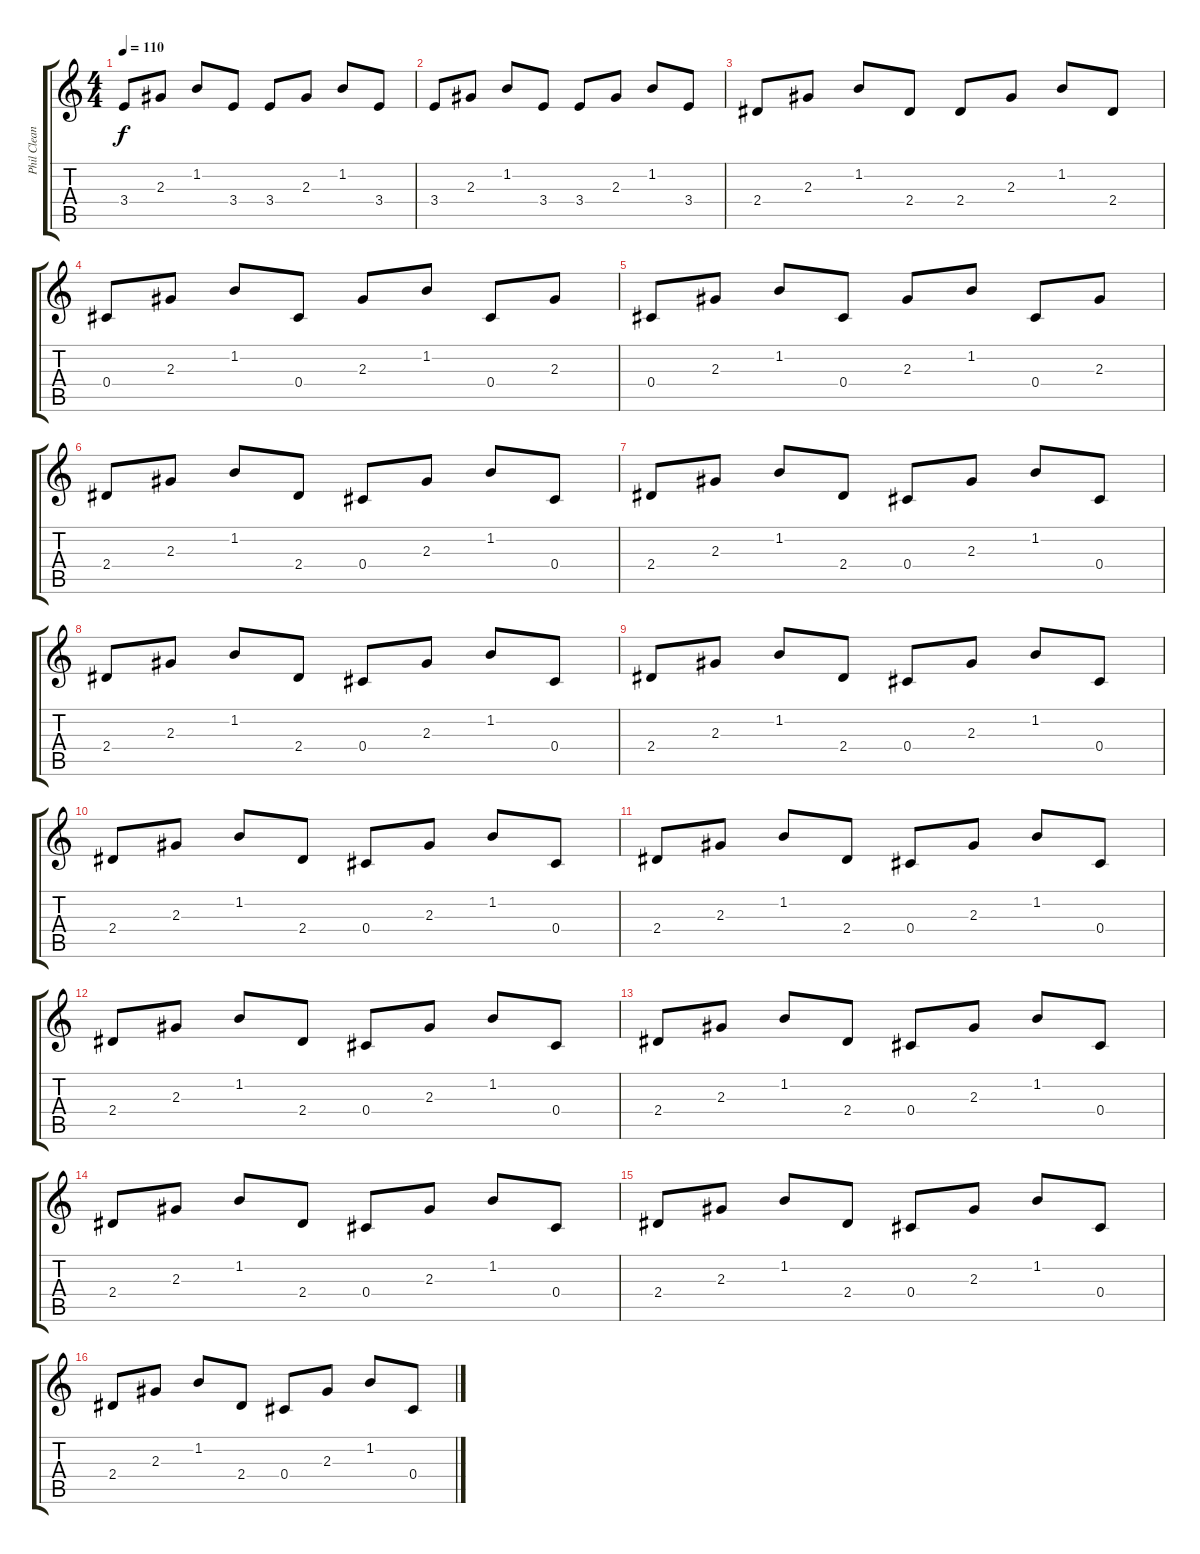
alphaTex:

\track ("Phil Clean" "Phil Clean") {instrument electricguitarclean}
\staff {score tabs}
\tuning (Eb4 Bb3 Gb3 Db3 Ab2 Eb2) {hide}
\ts (4 4)
\tempo 110
\clef g2
\ks c
3.4.8{dy f} 2.3.8 1.2.8 3.4.8 3.4.8 2.3.8 1.2.8 3.4.8 |
3.4.8 2.3.8 1.2.8 3.4.8 3.4.8 2.3.8 1.2.8 3.4.8 |
2.4.8 2.3.8 1.2.8 2.4.8 2.4.8 2.3.8 1.2.8 2.4.8 |
0.4.8 2.3.8 1.2.8 0.4.8 2.3.8 1.2.8 0.4.8 2.3.8 |
0.4.8 2.3.8 1.2.8 0.4.8 2.3.8 1.2.8 0.4.8 2.3.8 |
2.4.8 2.3.8 1.2.8 2.4.8 0.4.8 2.3.8 1.2.8 0.4.8 |
2.4.8 2.3.8 1.2.8 2.4.8 0.4.8 2.3.8 1.2.8 0.4.8 |
2.4.8 2.3.8 1.2.8 2.4.8 0.4.8 2.3.8 1.2.8 0.4.8 |
2.4.8 2.3.8 1.2.8 2.4.8 0.4.8 2.3.8 1.2.8 0.4.8 |
2.4.8 2.3.8 1.2.8 2.4.8 0.4.8 2.3.8 1.2.8 0.4.8 |
2.4.8 2.3.8 1.2.8 2.4.8 0.4.8 2.3.8 1.2.8 0.4.8 |
2.4.8 2.3.8 1.2.8 2.4.8 0.4.8 2.3.8 1.2.8 0.4.8 |
2.4.8 2.3.8 1.2.8 2.4.8 0.4.8 2.3.8 1.2.8 0.4.8 |
2.4.8 2.3.8 1.2.8 2.4.8 0.4.8 2.3.8 1.2.8 0.4.8 |
2.4.8 2.3.8 1.2.8 2.4.8 0.4.8 2.3.8 1.2.8 0.4.8 |
2.4.8 2.3.8 1.2.8 2.4.8 0.4.8 2.3.8 1.2.8 0.4.8
